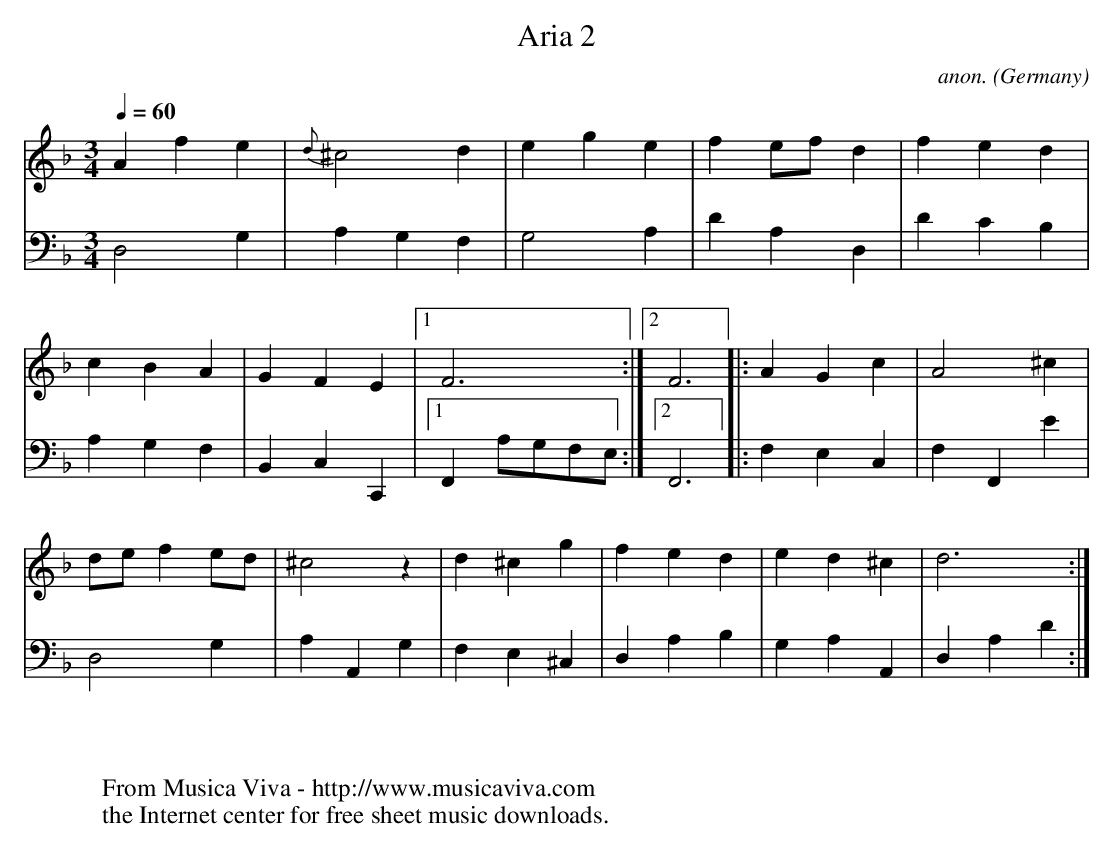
X:1
T:Aria 2
C:anon.
O:Germany
V:1 Program 1 6 %Harpsichord
V:2 Program 1 6 bass %Harpsichord
M:3/4
L:1/4
Q:1/4=60
K:Dm
V:1
Afe|{d}^c2d|ege|fe/f/d|fed|
V:2
D,2G,|A,G,F,|G,2A,|DA,D,|DCB,|
V:1
cBA|GFE|[1F3:|[2F3|:AGc|A2^c|
V:2
A,G,F,|B,,C,C,,|[1F,,A,/G,/F,/E,/:|[2F,,3|:F,E,C,|F,F,,E|
V:1
d/e/fe/d/|^c2 z|d^cg|fed|ed^c|d3:|
V:2
D,2G,|A,A,,G,|F,E,^C,|D,A,B,|G,A,A,,|D,A,D:|
W:
W:
W:  From Musica Viva - http://www.musicaviva.com
W:  the Internet center for free sheet music downloads.
